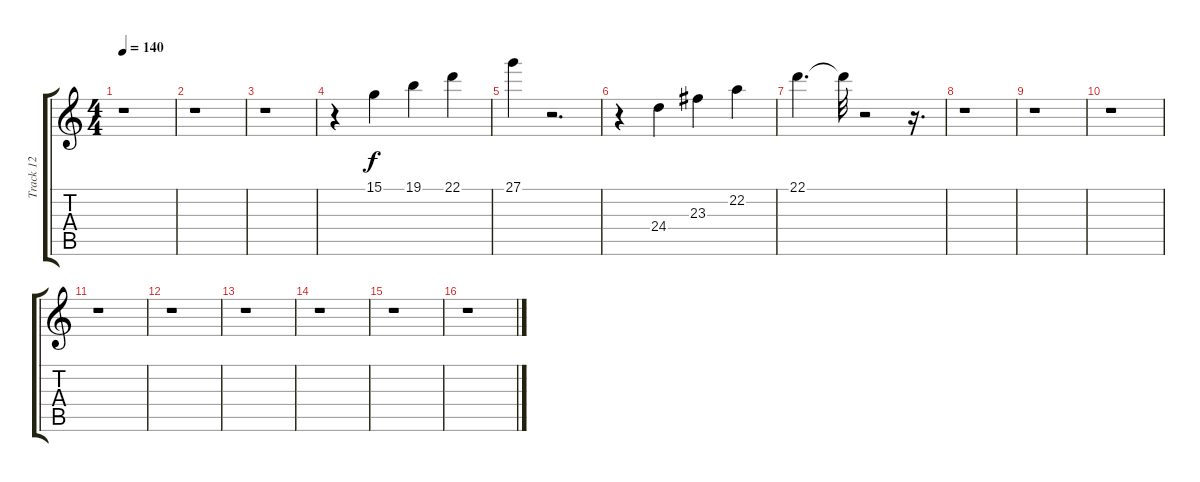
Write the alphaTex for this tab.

\track ("Track 12" "Track 12") {instrument glockenspiel}
\staff {score tabs}
\tuning (E4 B3 G3 D3 A2 E2) {hide}
\ts (4 4)
\tempo 140
\clef g2
\ks c
r.1{dy f} |
r.1 |
r.1 |
r.4 15.1.4 19.1.4 22.1.4 |
27.1.4 r.2{d} |
r.4 24.4.4 23.3.4 22.2.4 |
22.1.4{d} 22.1{t}.32 r.2 r.16{d} |
r.1 |
r.1 |
r.1 |
r.1 |
r.1 |
r.1 |
r.1 |
r.1 |
r.1
